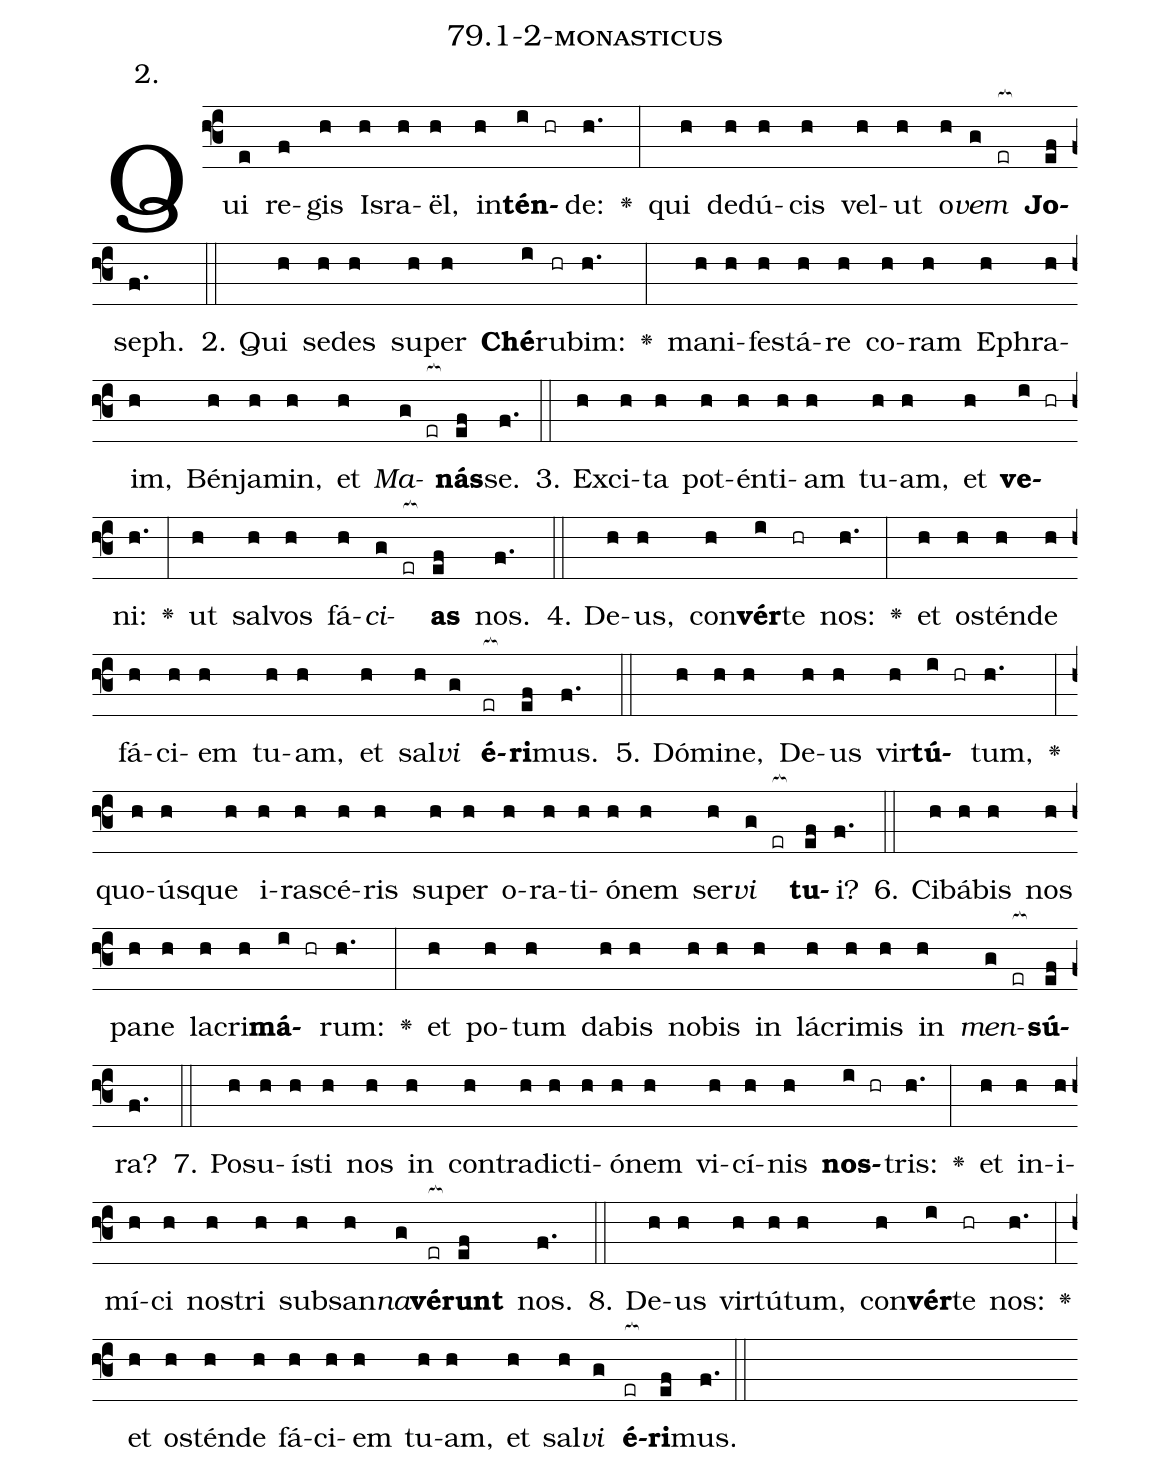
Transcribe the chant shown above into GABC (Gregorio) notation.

name: 79.1-2-monasticus;
annotation: 2.;
%%
(f3)Qui(e) re(f)gis(h) Is(h)ra(h)ël,(h) in(h)<b>tén</b>(i hr)de:(h.) <v>\greheightstar</v>(:) qui(h) de(h)dú(h)cis(h) vel(h)ut(h) o(h)<i>vem</i>(g er[ocb:1{]) <b>Jo</b>(ef[ocb:0}])seph.(f.) (::)
2. Qui(h) se(h)des(h) su(h)per(h) <b>Ché</b>(i)ru(hr)bim:(h.) <v>\greheightstar</v>(:) ma(h)ni(h)fes(h)tá(h)re(h) co(h)ram(h) E(h)phra(h)im,(h) Bén(h)ja(h)min,(h) et(h) <i>Ma</i>(g er[ocb:1{])<b>nás</b>(ef[ocb:0}])se.(f.) (::)
3. Ex(h)ci(h)ta(h) pot(h)én(h)ti(h)am(h) tu(h)am,(h) et(h) <b>ve</b>(i hr)ni:(h.) <v>\greheightstar</v>(:) ut(h) sal(h)vos(h) fá(h)<i>ci</i>(g er[ocb:1{])<b>as</b>(ef[ocb:0}]) nos.(f.) (::)
4. De(h)us,(h) con(h)<b>vér</b>(i)te(hr) nos:(h.) <v>\greheightstar</v>(:) et(h) os(h)tén(h)de(h) fá(h)ci(h)em(h) tu(h)am,(h) et(h) sal(h)<i>vi</i>(g) <b>é</b>(er[ocb:1{])<b>ri</b>(ef[ocb:0}])mus.(f.) (::)
5. Dó(h)mi(h)ne,(h) De(h)us(h) vir(h)<b>tú</b>(i hr)tum,(h.) <v>\greheightstar</v>(:) quo(h)ús(h)que(h) i(h)ra(h)scé(h)ris(h) su(h)per(h) o(h)ra(h)ti(h)ó(h)nem(h) ser(h)<i>vi</i>(g er[ocb:1{]) <b>tu</b>(ef[ocb:0}])i?(f.) (::)
6. Ci(h)bá(h)bis(h) nos(h) pa(h)ne(h) la(h)cri(h)<b>má</b>(i hr)rum:(h.) <v>\greheightstar</v>(:) et(h) po(h)tum(h) da(h)bis(h) no(h)bis(h) in(h) lá(h)cri(h)mis(h) in(h) <i>men</i>(g er[ocb:1{])<b>sú</b>(ef[ocb:0}])ra?(f.) (::)
7. Po(h)su(h)ís(h)ti(h) nos(h) in(h) con(h)tra(h)dic(h)ti(h)ó(h)nem(h) vi(h)cí(h)nis(h) <b>nos</b>(i hr)tris:(h.) <v>\greheightstar</v>(:) et(h) in(h)i(h)mí(h)ci(h) nos(h)tri(h) sub(h)san(h)<i>na</i>(g)<b>vé</b>(er[ocb:1{])<b>runt</b>(ef[ocb:0}]) nos.(f.) (::)
8. De(h)us(h) vir(h)tú(h)tum,(h) con(h)<b>vér</b>(i)te(hr) nos:(h.) <v>\greheightstar</v>(:) et(h) os(h)tén(h)de(h) fá(h)ci(h)em(h) tu(h)am,(h) et(h) sal(h)<i>vi</i>(g) <b>é</b>(er[ocb:1{])<b>ri</b>(ef[ocb:0}])mus.(f.) (::)
